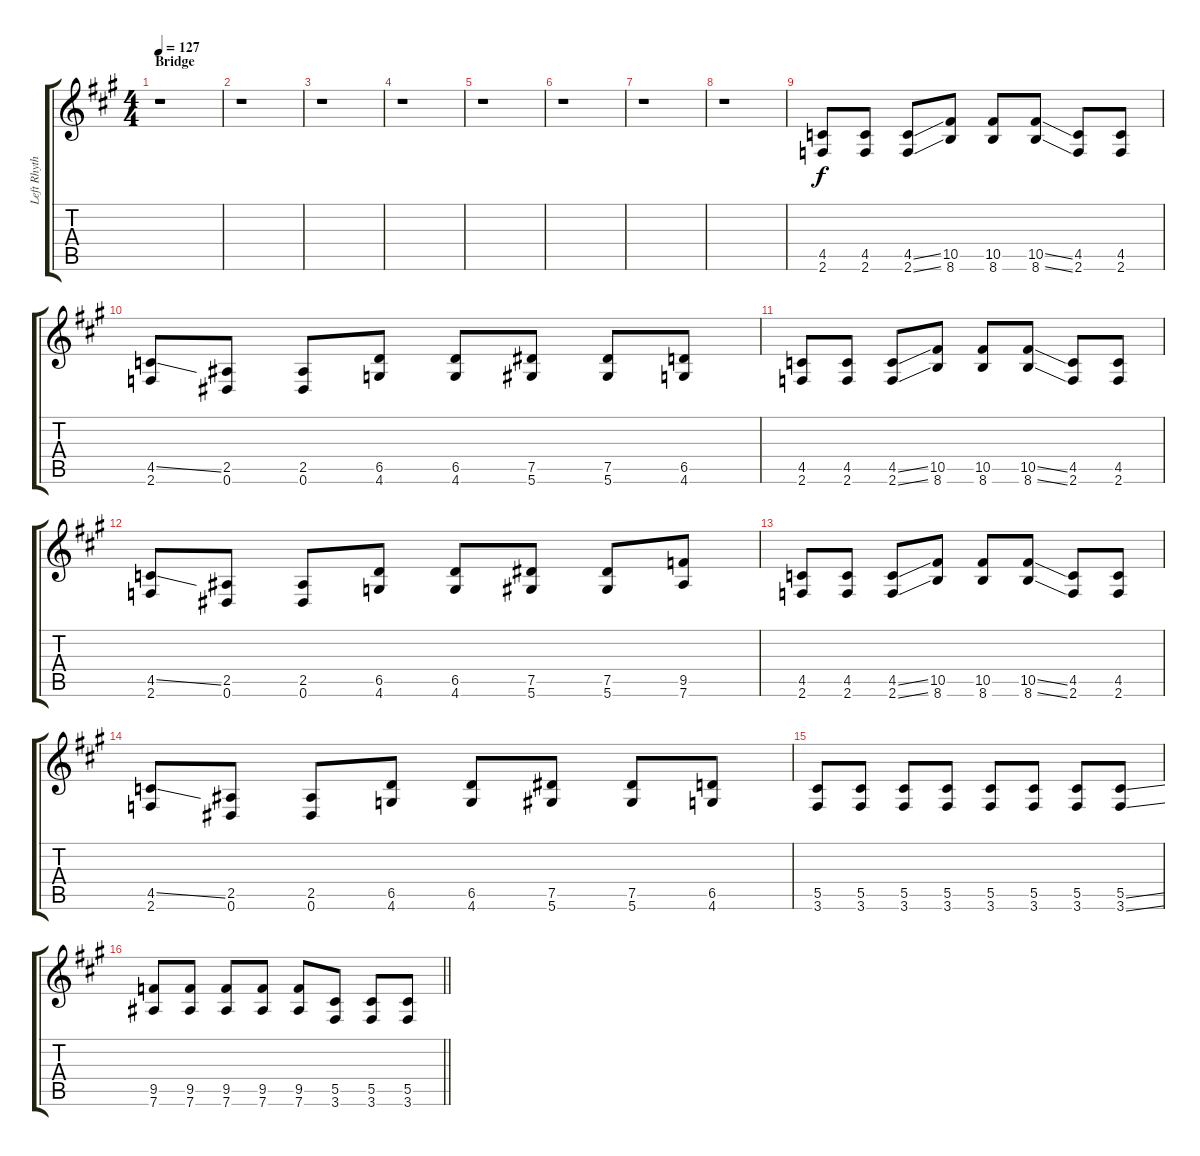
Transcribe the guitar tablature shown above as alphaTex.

\track ("Left Rhythm Guitar" "Left Rhyth") {instrument overdrivenguitar}
\staff {score tabs}
\tuning (Eb4 Bb3 Gb3 Db3 Ab2 Eb2) {hide}
\ts (4 4)
\section ("" "Bridge")
\tempo 127
\clef g2
\ks a
r.1{dy f} |
r.1 |
r.1 |
r.1 |
r.1 |
r.1 |
r.1 |
r.1 |
(4.5 2.6).8 (4.5 2.6).8 (4.5{ss} 2.6{ss}).8 (10.5 8.6).8 (10.5 8.6).8 (10.5{ss} 8.6{ss}).8 (4.5 2.6).8 (4.5 2.6).8 |
(4.5{ss} 2.6).8 (2.5 0.6).8 (2.5 0.6).8 (6.5 4.6).8 (6.5 4.6).8 (7.5 5.6).8 (7.5 5.6).8 (6.5 4.6).8 |
(4.5 2.6).8 (4.5 2.6).8 (4.5{ss} 2.6{ss}).8 (10.5 8.6).8 (10.5 8.6).8 (10.5{ss} 8.6{ss}).8 (4.5 2.6).8 (4.5 2.6).8 |
(4.5{ss} 2.6).8 (2.5 0.6).8 (2.5 0.6).8 (6.5 4.6).8 (6.5 4.6).8 (7.5 5.6).8 (7.5 5.6).8 (9.5 7.6).8 |
(4.5 2.6).8 (4.5 2.6).8 (4.5{ss} 2.6{ss}).8 (10.5 8.6).8 (10.5 8.6).8 (10.5{ss} 8.6{ss}).8 (4.5 2.6).8 (4.5 2.6).8 |
(4.5{ss} 2.6).8 (2.5 0.6).8 (2.5 0.6).8 (6.5 4.6).8 (6.5 4.6).8 (7.5 5.6).8 (7.5 5.6).8 (6.5 4.6).8 |
(5.5 3.6).8 (5.5 3.6).8 (5.5 3.6).8 (5.5 3.6).8 (5.5 3.6).8 (5.5 3.6).8 (5.5 3.6).8 (5.5{ss} 3.6{ss}).8 |
\barLineRight lightlight
(9.5 7.6).8 (9.5 7.6).8 (9.5 7.6).8 (9.5 7.6).8 (9.5 7.6).8 (5.5 3.6).8 (5.5 3.6).8 (5.5 3.6).8
